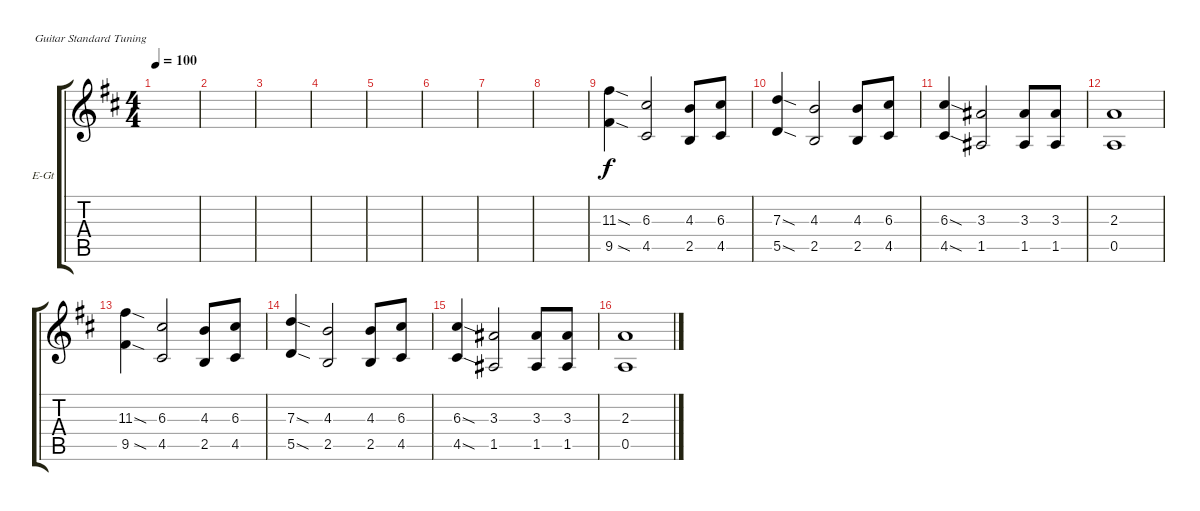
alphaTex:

\bracketExtendMode groupsimilarinstruments
\firstSystemTrackNameOrientation horizontal
\otherSystemsTrackNameOrientation horizontal
\track ("4 Guitar" "E-Gt") {instrument distortionguitar}
\staff {score tabs}
\tuning (E4 B3 G3 D3 A2 E2)
\ts (4 4)
\tempo 100
\clef g2
\scale
0.929382
\ks d
|
\scale
1.07062 |
\scale
0.929382 |
\scale
1.07062 |
\scale
0.929382 |
\scale
1.07062 |
\scale
0.929382 |
\scale
1.07062 |
\scale
0.929382 (11.3{sod} 9.5{sod}).4 (6.3 4.5).2 (4.3 2.5).8 (6.3 4.5).8 |
\scale
1.07062 (7.3{sod} 5.5{sod}).4 (4.3 2.5).2 (4.3 2.5).8 (6.3 4.5).8 |
\scale
0.929382 (6.3{sod} 4.5{sod}).4 (3.3 1.5).2 (3.3 1.5).8 (3.3 1.5).8 |
\scale
1.07062 (2.3 0.5).1 |
\scale
0.929382 (11.3{sod} 9.5{sod}).4 (6.3 4.5).2 (4.3 2.5).8 (6.3 4.5).8 |
\scale
1.07062 (7.3{sod} 5.5{sod}).4 (4.3 2.5).2 (4.3 2.5).8 (6.3 4.5).8 |
\scale
0.929382 (6.3{sod} 4.5{sod}).4 (3.3 1.5).2 (3.3 1.5).8 (3.3 1.5).8 |
\scale
1.07062 (2.3 0.5).1
